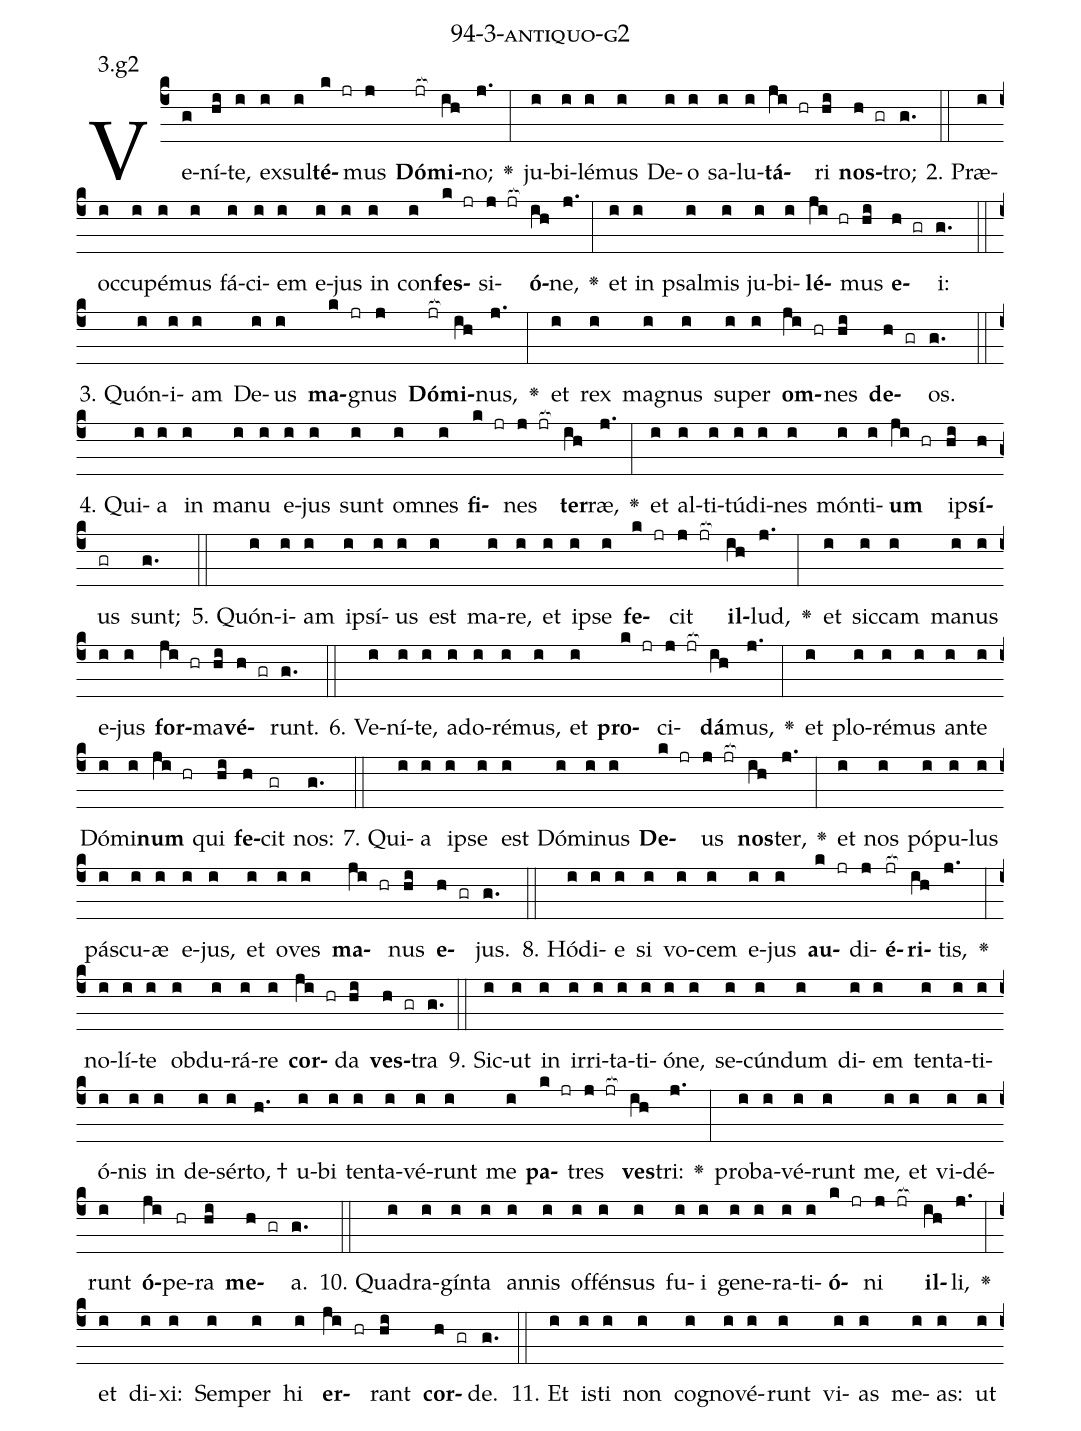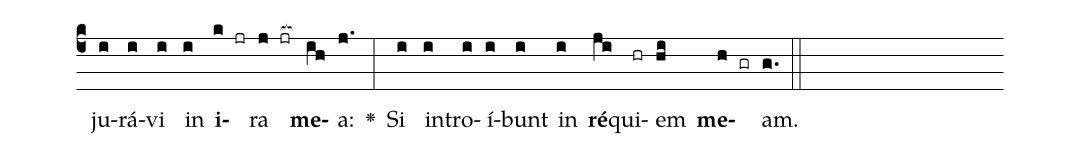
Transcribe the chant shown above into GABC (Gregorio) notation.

name: 94-3-antiquo-g2;
annotation: 3.g2;
%%
(c4)Ve(g)ní(hi)te,(i) ex(i)sul(i)<b>té</b>(k jr)mus(j) <b>Dó</b>(jr[ocb:1{])<b>mi</b>(ih[ocb:0}])no;(j.) <v>\greheightstar</v>(:) ju(i)bi(i)lé(i)mus(i) De(i)o(i) sa(i)lu(i)<b>tá</b>(ji hr)ri(hi) <b>nos</b>(h gr)tro;(g.) (::)
2. Præ(i)oc(i)cu(i)pé(i)mus(i) fá(i)ci(i)em(i) e(i)jus(i) in(i) con(i)<b>fes</b>(k jr)si(j jr[ocb:1{])<b>ó</b>(ih[ocb:0}])ne,(j.) <v>\greheightstar</v>(:) et(i) in(i) psal(i)mis(i) ju(i)bi(i)<b>lé</b>(ji hr)mus(hi) <b>e</b>(h gr)i:(g.) (::)
3. Quón(i)i(i)am(i) De(i)us(i) <b>ma</b>(k jr)gnus(j) <b>Dó</b>(jr[ocb:1{])<b>mi</b>(ih[ocb:0}])nus,(j.) <v>\greheightstar</v>(:) et(i) rex(i) ma(i)gnus(i) su(i)per(i) <b>om</b>(ji hr)nes(hi) <b>de</b>(h gr)os.(g.) (::)
4. Qui(i)a(i) in(i) ma(i)nu(i) e(i)jus(i) sunt(i) om(i)nes(i) <b>fi</b>(k jr)nes(j jr[ocb:1{]) <b>ter</b>(ih[ocb:0}])ræ,(j.) <v>\greheightstar</v>(:) et(i) al(i)ti(i)tú(i)di(i)nes(i) món(i)ti(i)<b>um</b>(ji hr) ip(hi)<b>sí</b>(h)us(gr) sunt;(g.) (::)
5. Quón(i)i(i)am(i) ip(i)sí(i)us(i) est(i) ma(i)re,(i) et(i) ip(i)se(i) <b>fe</b>(k jr)cit(j jr[ocb:1{]) <b>il</b>(ih[ocb:0}])lud,(j.) <v>\greheightstar</v>(:) et(i) sic(i)cam(i) ma(i)nus(i) e(i)jus(i) <b>for</b>(ji hr)ma(hi)<b>vé</b>(h gr)runt.(g.) (::)
6. Ve(i)ní(i)te,(i) ad(i)o(i)ré(i)mus,(i) et(i) <b>pro</b>(k jr)ci(j jr[ocb:1{])<b>dá</b>(ih[ocb:0}])mus,(j.) <v>\greheightstar</v>(:) et(i) plo(i)ré(i)mus(i) an(i)te(i) Dó(i)mi(i)<b>num</b>(ji hr) qui(hi) <b>fe</b>(h)cit(gr) nos:(g.) (::)
7. Qui(i)a(i) ip(i)se(i) est(i) Dó(i)mi(i)nus(i) <b>De</b>(k jr)us(j jr[ocb:1{]) <b>nos</b>(ih[ocb:0}])ter,(j.) <v>\greheightstar</v>(:) et(i) nos(i) pó(i)pu(i)lus(i) pás(i)cu(i)æ(i) e(i)jus,(i) et(i) o(i)ves(i) <b>ma</b>(ji hr)nus(hi) <b>e</b>(h gr)jus.(g.) (::)
8. Hó(i)di(i)e(i) si(i) vo(i)cem(i) e(i)jus(i) <b>au</b>(k jr)di(j)<b>é</b>(jr[ocb:1{])<b>ri</b>(ih[ocb:0}])tis,(j.) <v>\greheightstar</v>(:) no(i)lí(i)te(i) ob(i)du(i)rá(i)re(i) <b>cor</b>(ji hr)da(hi) <b>ves</b>(h gr)tra(g.) (::)
9. Sic(i)ut(i) in(i) ir(i)ri(i)ta(i)ti(i)ó(i)ne,(i) se(i)cún(i)dum(i) di(i)em(i) ten(i)ta(i)ti(i)ó(i)nis(i) in(i) de(i)sér(i)to, †(h.) u(i)bi(i) ten(i)ta(i)vé(i)runt(i) me(i) <b>pa</b>(k jr)tres(j jr[ocb:1{]) <b>ves</b>(ih[ocb:0}])tri:(j.) <v>\greheightstar</v>(:) pro(i)ba(i)vé(i)runt(i) me,(i) et(i) vi(i)dé(i)runt(i) <b>ó</b>(ji)pe(hr)ra(hi) <b>me</b>(h gr)a.(g.) (::)
10. Qua(i)dra(i)gín(i)ta(i) an(i)nis(i) of(i)fén(i)sus(i) fu(i)i(i) ge(i)ne(i)ra(i)ti(i)<b>ó</b>(k jr)ni(j jr[ocb:1{]) <b>il</b>(ih[ocb:0}])li,(j.) <v>\greheightstar</v>(:) et(i) di(i)xi:(i) Sem(i)per(i) hi(i) <b>er</b>(ji hr)rant(hi) <b>cor</b>(h gr)de.(g.) (::)
11. Et(i) is(i)ti(i) non(i) co(i)gno(i)vé(i)runt(i) vi(i)as(i) me(i)as:(i) ut(i) ju(i)rá(i)vi(i) in(i) <b>i</b>(k jr)ra(j jr[ocb:1{]) <b>me</b>(ih[ocb:0}])a:(j.) <v>\greheightstar</v>(:) Si(i) in(i)tro(i)í(i)bunt(i) in(i) <b>ré</b>(ji)qui(hr)em(hi) <b>me</b>(h gr)am.(g.) (::)
